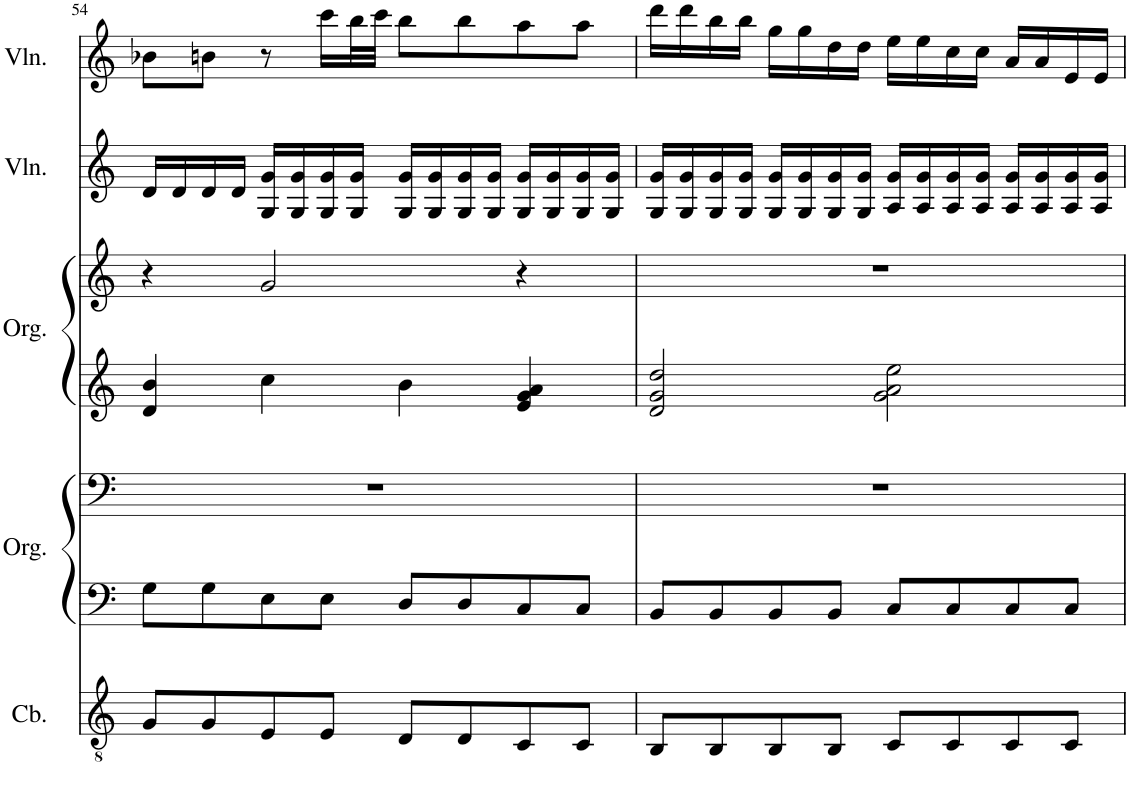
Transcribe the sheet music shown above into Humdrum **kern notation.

**kern	**kern	**kern	**kern	**kern	**kern	**kern
*part5	*part4	*part4	*part3	*part3	*part2	*part1
*staff7	*staff6	*staff5	*staff4	*staff3	*staff2	*staff1
*I"Contrabass	*I"Organ	*	*I"Organ	*	*I"Violin II	*I"Violin I
*I'Cb.	*I'Org.	*	*I'Org.	*	*I'Vln.	*I'Vln.
!!LO:PB:g=z
*clefGv2	*clefF4	*clefF4	*clefG2	*clefG2	*clefG2	*clefG2
*Trd7c12	*	*	*	*	*	*
*k[]	*k[]	*k[]	*k[]	*k[]	*k[]	*k[]
*M4/4	*M4/4	*M4/4	*M4/4	*M4/4	*M4/4	*M4/4
=54	=54	=54	=54	=54	=54	=54
8G/L	8G\L	1r	4d/ 4b/	4r	16d/LL	8b-X\L
.	.	.	.	.	16d/	.
8G/	8G\	.	.	.	16d/	8bn\J
.	.	.	.	.	16d/JJ	.
8E/	8E\	.	4cc\	2g/	16G/ 16g/LL	8r
.	.	.	.	.	16G/ 16g/	.
8E/J	8E\J	.	.	.	16G/ 16g/	16ccc\LL
.	.	.	.	.	16G/ 16g/JJ	32bb\L
.	.	.	.	.	.	32ccc\JJJ
8D/L	8D/L	.	4b\	.	16G/ 16g/LL	8bb\L
.	.	.	.	.	16G/ 16g/	.
8D/	8D/	.	.	.	16G/ 16g/	8bb\
.	.	.	.	.	16G/ 16g/JJ	.
8C/	8C/	.	4e/ 4g/ 4a/	4r	16G/ 16g/LL	8aa\
.	.	.	.	.	16G/ 16g/	.
8C/J	8C/J	.	.	.	16G/ 16g/	8aa\J
.	.	.	.	.	16G/ 16g/JJ	.
=55	=55	=55	=55	=55	=55	=55
8BB/L	8BB/L	1r	2d/ 2g/ 2dd/	1r	16G/ 16g/LL	16ddd\LL
.	.	.	.	.	16G/ 16g/	16ddd\
8BB/	8BB/	.	.	.	16G/ 16g/	16bb\
.	.	.	.	.	16G/ 16g/JJ	16bb\JJ
8BB/	8BB/	.	.	.	16G/ 16g/LL	16gg\LL
.	.	.	.	.	16G/ 16g/	16gg\
8BB/J	8BB/J	.	.	.	16G/ 16g/	16dd\
.	.	.	.	.	16G/ 16g/JJ	16dd\JJ
8C/L	8C/L	.	2g\ 2a\ 2ee\	.	16A/ 16g/LL	16ee\LL
.	.	.	.	.	16A/ 16g/	16ee\
8C/	8C/	.	.	.	16A/ 16g/	16cc\
.	.	.	.	.	16A/ 16g/JJ	16cc\JJ
8C/	8C/	.	.	.	16A/ 16g/LL	16a/LL
.	.	.	.	.	16A/ 16g/	16a/
8C/J	8C/J	.	.	.	16A/ 16g/	16e/
.	.	.	.	.	16A/ 16g/JJ	16e/JJ
=	=	=	=	=	=	=
*-	*-	*-	*-	*-	*-	*-
